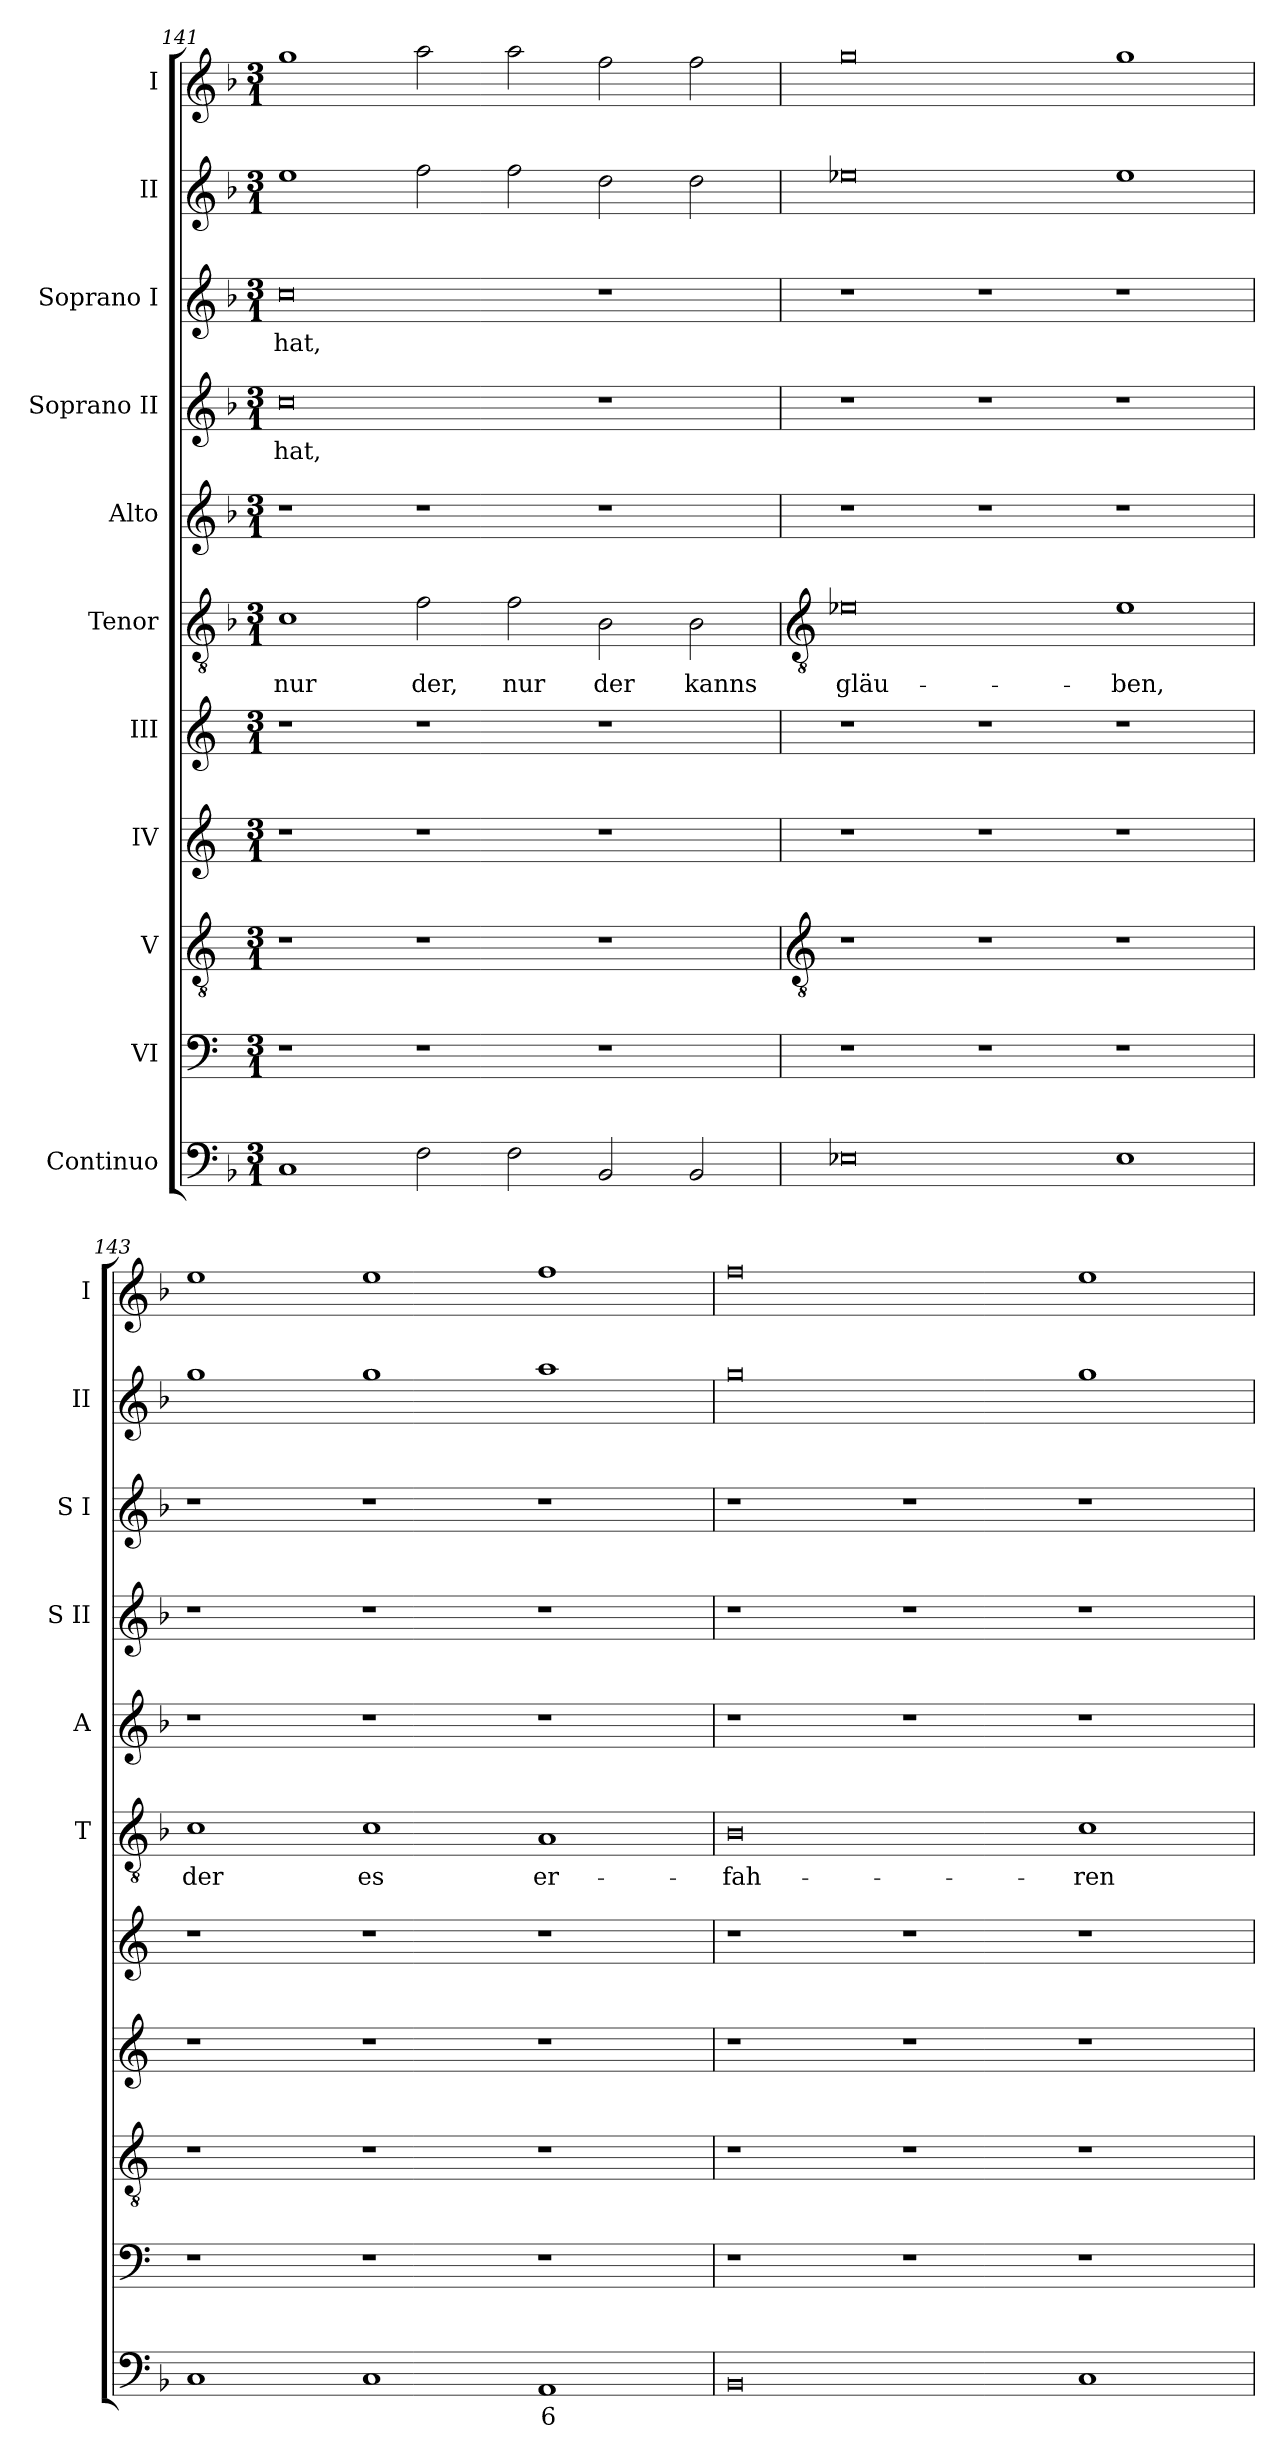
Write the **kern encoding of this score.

**kern	**text	**kern	**kern	**kern	**kern	**kern	**text	**kern	**kern	**text	**kern	**text	**kern	**kern
*part11	*part11	*part10	*part9	*part8	*part7	*part6	*part6	*part5	*part4	*part4	*part3	*part3	*part2	*part1
*staff11	*staff11	*staff10	*staff9	*staff8	*staff7	*staff6	*staff6	*staff5	*staff4	*staff4	*staff3	*staff3	*staff2	*staff1
*I"Continuo	*	*I"VI	*I"V	*I"IV	*I"III	*I"Tenor	*	*I"Alto	*I"Soprano II	*	*I"Soprano I	*	*I"II	*I"I
*	*	*	*	*	*	*I'T	*	*I'A	*I'S II	*	*I'S I	*	*I'II	*I'I
*clefF4	*	*clefF4	*clefGv2	*clefG2	*clefG2	*clefGv2	*	*clefG2	*clefG2	*	*clefG2	*	*clefG2	*clefG2
*	*	*ITrd4c7	*ITrd4c7	*ITrd4c7	*ITrd4c7	*	*	*	*	*	*	*	*	*
*k[b-]	*	*k[b-]	*k[b-]	*k[b-]	*k[b-]	*k[b-]	*	*k[b-]	*k[b-]	*	*k[b-]	*	*k[b-]	*k[b-]
*F:	*	*F:	*F:	*F:	*F:	*F:	*	*F:	*F:	*	*F:	*	*F:	*F:
*M3/1	*	*M3/1	*M3/1	*M3/1	*M3/1	*M3/1	*	*M3/1	*M3/1	*	*M3/1	*	*M3/1	*M3/1
=141	=141	=141	=141	=141	=141	=141	=141	=141	=141	=141	=141	=141	=141	=141
!	!	!	!	!	!	!	!LO:LY:b	!	!	!LO:LY:b	!	!LO:LY:b	!	!
1C	.	1r	1r	1r	1r	1c	nur	1r	0cc	hat,	0cc	hat,	1ee	1gg
!	!	!	!	!	!	!	!LO:LY:b	!	!	!	!	!	!	!
2F	.	1r	1r	1r	1r	2f	der,	1r	.	.	.	.	2ff	2aa
!	!	!	!	!	!	!	!LO:LY:b	!	!	!	!	!	!	!
2F	.	.	.	.	.	2f	nur	.	.	.	.	.	2ff	2aa
!	!	!	!	!	!	!	!LO:LY:b	!	!	!	!	!	!	!
2BB-	.	1r	1r	1r	1r	2B-	der	1r	1r	.	1r	.	2dd	2ff
!	!	!	!	!	!	!	!LO:LY:b	!	!	!	!	!	!	!
2BB-	.	.	.	.	.	2B-	kanns	.	.	.	.	.	2dd	2ff
!!LO:LB:g=z
=142	=142	=142	=142	=142	=142	=142	=142	=142	=142	=142	=142	=142	=142	=142
*	*	*	*clefGv2	*	*	*clefGv2	*	*	*	*	*	*	*	*
!	!	!	!	!	!	!	!LO:LY:b	!	!	!	!	!	!	!
0E-X	.	1r	1r	1r	1r	0e-X	gläu-	1r	1r	.	1r	.	0ee-X	0gg
.	.	1r	1r	1r	1r	.	.	1r	1r	.	1r	.	.	.
!	!	!	!	!	!	!	!LO:LY:b	!	!	!	!	!	!	!
1E-	.	1r	1r	1r	1r	1e-	-ben,	1r	1r	.	1r	.	1ee-	1gg
=143	=143	=143	=143	=143	=143	=143	=143	=143	=143	=143	=143	=143	=143	=143
!	!	!	!	!	!	!	!LO:LY:b	!	!	!	!	!	!	!
1C	.	1r	1r	1r	1r	1c	der	1r	1r	.	1r	.	1gg	1ee
!	!	!	!	!	!	!	!LO:LY:b	!	!	!	!	!	!	!
1C	.	1r	1r	1r	1r	1c	es	1r	1r	.	1r	.	1gg	1ee
!	!LO:LY:b	!	!	!	!	!	!LO:LY:b	!	!	!	!	!	!	!
1AA	6	1r	1r	1r	1r	1A	er-	1r	1r	.	1r	.	1aa	1ff
=144	=144	=144	=144	=144	=144	=144	=144	=144	=144	=144	=144	=144	=144	=144
!	!	!	!	!	!	!	!LO:LY:b	!	!	!	!	!	!	!
0BB-	.	1r	1r	1r	1r	0B-	-fah-	1r	1r	.	1r	.	0gg	0ff
.	.	1r	1r	1r	1r	.	.	1r	1r	.	1r	.	.	.
!	!	!	!	!	!	!	!LO:LY:b	!	!	!	!	!	!	!
1C	.	1r	1r	1r	1r	1c	-ren	1r	1r	.	1r	.	1gg	1ee
=	=	=	=	=	=	=	=	=	=	=	=	=	=	=
*-	*-	*-	*-	*-	*-	*-	*-	*-	*-	*-	*-	*-	*-	*-
